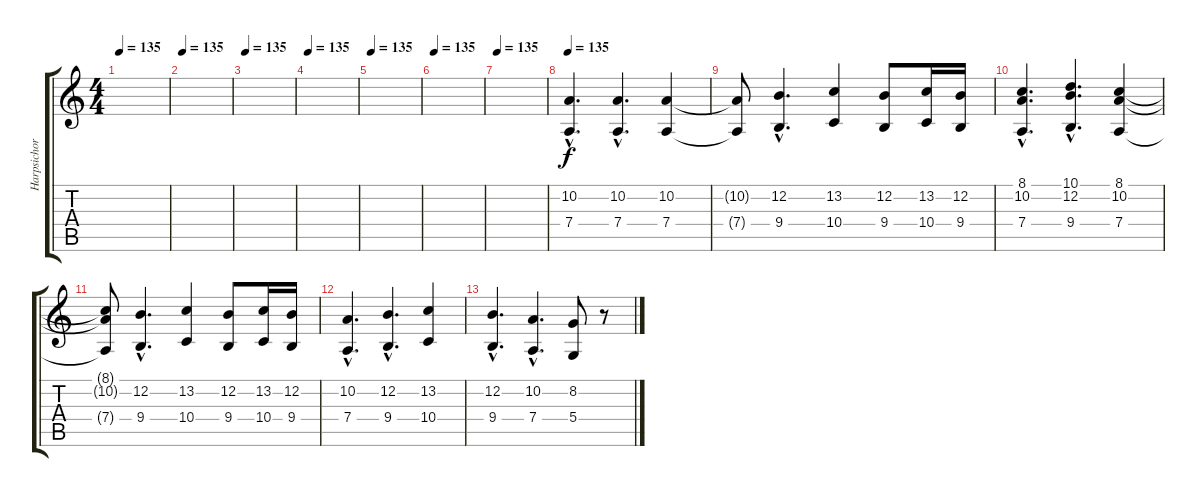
\track ("Harpsichord" "Harpsichor") {instrument harpsichord}
\staff {score tabs}
\tuning (E4 B3 G3 D3 A2 E2) {hide}
\ts (4 4)
\tempo 135
\clef g2
\ks c
|
\tempo 135
|
\tempo 135
|
\tempo 135
|
\tempo 135
|
\tempo 135
|
\tempo 135
|
\tempo 135
(10.2{hac} 7.4{hac}).4{d volume 16 instrument harpsichord} (10.2{hac} 7.4{hac}).4{d} (10.2 7.4).4 |
(10.2{t} 7.4{t}).8 (12.2{hac} 9.4{hac}).4{d} (13.2 10.4).4 (12.2 9.4).8 (13.2 10.4).16 (12.2 9.4).16 |
(8.1{hac} 10.2{hac} 7.4{hac}).4{d volume 16 instrument harpsichord} (10.1{hac} 12.2{hac} 9.4{hac}).4{d} (8.1 10.2 7.4).4 |
(8.1{t} 10.2{t} 7.4{t}).8 (12.2{hac} 9.4{hac}).4{d} (13.2 10.4).4 (12.2 9.4).8 (13.2 10.4).16 (12.2 9.4).16 |
(10.2{hac} 7.4{hac}).4{d} (12.2{hac} 9.4{hac}).4{d} (13.2 10.4).4 |
(12.2{hac} 9.4{hac}).4{d} (10.2{hac} 7.4{hac}).4{d} (8.2 5.4).8 r.8
